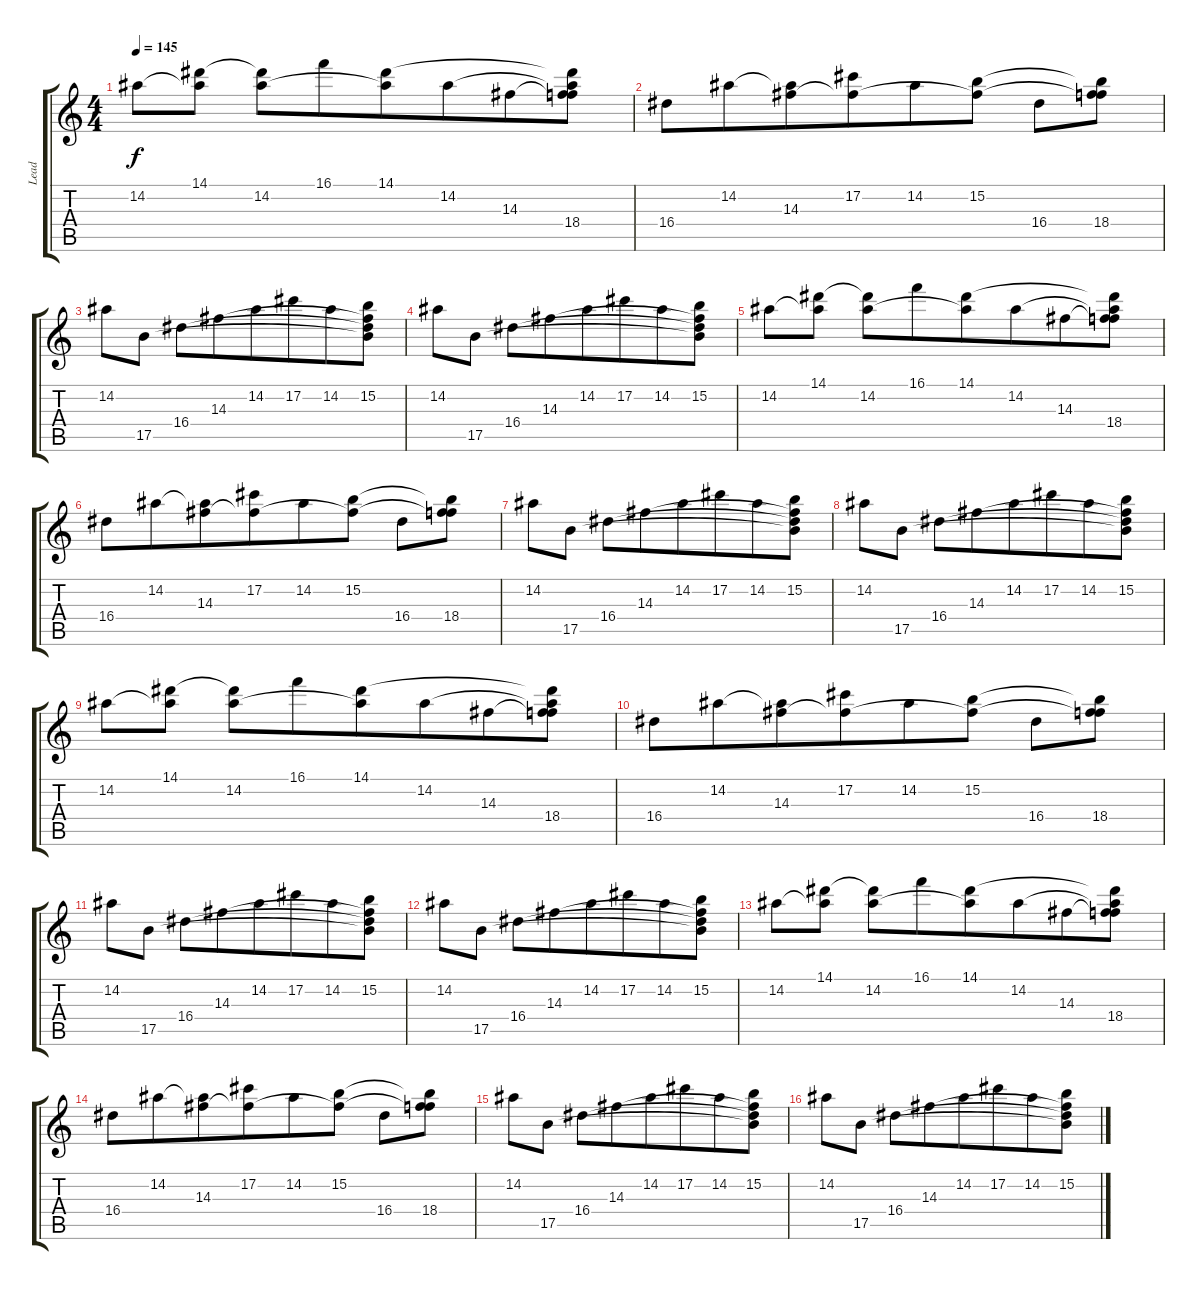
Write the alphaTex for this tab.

\track ("Lead" "Lead") {instrument overdrivenguitar}
\staff {score tabs}
\tuning (Db4 Ab3 E3 B2 Gb2 B1) {hide}
\ts (4 4)
\tempo 145
\clef g2
\ks c
14.2.8{dy f beam merge} (14.1 14.2{t}).8 (14.1{t} 14.2).8 16.1.8{beam merge} (14.1 14.2{t}).8{beam merge} 14.2.8{beam merge} 14.3.8 (14.1{t} 14.2{t} 14.3{t} 18.4).8 |
16.4.8 14.2.8{beam merge} (14.2{t} 14.3).8{beam merge} (17.2 14.3{t}).8{beam merge} 14.2.8 (15.2 14.3{t}).8 16.4.8 (15.2{t} 14.3{t} 18.4).8 |
14.2.8{beam merge} 17.5.8 16.4.8{beam merge} 14.3.8{beam merge} 14.2.8 17.2.8{beam merge} 14.2.8 (15.2 14.3{t} 16.4{t} 17.5{t}).8 |
14.2.8{beam merge} 17.5.8 16.4.8{beam merge} 14.3.8{beam merge} 14.2.8 17.2.8{beam merge} 14.2.8 (15.2 14.3{t} 16.4{t} 17.5{t}).8 |
14.2.8{beam merge} (14.1 14.2{t}).8 (14.1{t} 14.2).8 16.1.8{beam merge} (14.1 14.2{t}).8{beam merge} 14.2.8{beam merge} 14.3.8 (14.1{t} 14.2{t} 14.3{t} 18.4).8 |
16.4.8 14.2.8{beam merge} (14.2{t} 14.3).8{beam merge} (17.2 14.3{t}).8{beam merge} 14.2.8 (15.2 14.3{t}).8 16.4.8 (15.2{t} 14.3{t} 18.4).8 |
14.2.8{beam merge} 17.5.8 16.4.8{beam merge} 14.3.8{beam merge} 14.2.8 17.2.8{beam merge} 14.2.8 (15.2 14.3{t} 16.4{t} 17.5{t}).8 |
14.2.8{beam merge} 17.5.8 16.4.8{beam merge} 14.3.8{beam merge} 14.2.8 17.2.8{beam merge} 14.2.8 (15.2 14.3{t} 16.4{t} 17.5{t}).8 |
14.2.8{beam merge} (14.1 14.2{t}).8 (14.1{t} 14.2).8 16.1.8{beam merge} (14.1 14.2{t}).8{beam merge} 14.2.8{beam merge} 14.3.8 (14.1{t} 14.2{t} 14.3{t} 18.4).8 |
16.4.8 14.2.8{beam merge} (14.2{t} 14.3).8{beam merge} (17.2 14.3{t}).8{beam merge} 14.2.8 (15.2 14.3{t}).8 16.4.8 (15.2{t} 14.3{t} 18.4).8 |
14.2.8{beam merge} 17.5.8 16.4.8{beam merge} 14.3.8{beam merge} 14.2.8 17.2.8{beam merge} 14.2.8 (15.2 14.3{t} 16.4{t} 17.5{t}).8 |
14.2.8{beam merge} 17.5.8 16.4.8{beam merge} 14.3.8{beam merge} 14.2.8 17.2.8{beam merge} 14.2.8 (15.2 14.3{t} 16.4{t} 17.5{t}).8 |
14.2.8{beam merge} (14.1 14.2{t}).8 (14.1{t} 14.2).8 16.1.8{beam merge} (14.1 14.2{t}).8{beam merge} 14.2.8{beam merge} 14.3.8 (14.1{t} 14.2{t} 14.3{t} 18.4).8 |
16.4.8 14.2.8{beam merge} (14.2{t} 14.3).8{beam merge} (17.2 14.3{t}).8{beam merge} 14.2.8 (15.2 14.3{t}).8 16.4.8 (15.2{t} 14.3{t} 18.4).8 |
14.2.8{beam merge} 17.5.8 16.4.8{beam merge} 14.3.8{beam merge} 14.2.8 17.2.8{beam merge} 14.2.8 (15.2 14.3{t} 16.4{t} 17.5{t}).8 |
14.2.8{beam merge} 17.5.8 16.4.8{beam merge} 14.3.8{beam merge} 14.2.8 17.2.8{beam merge} 14.2.8 (15.2 14.3{t} 16.4{t} 17.5{t}).8
